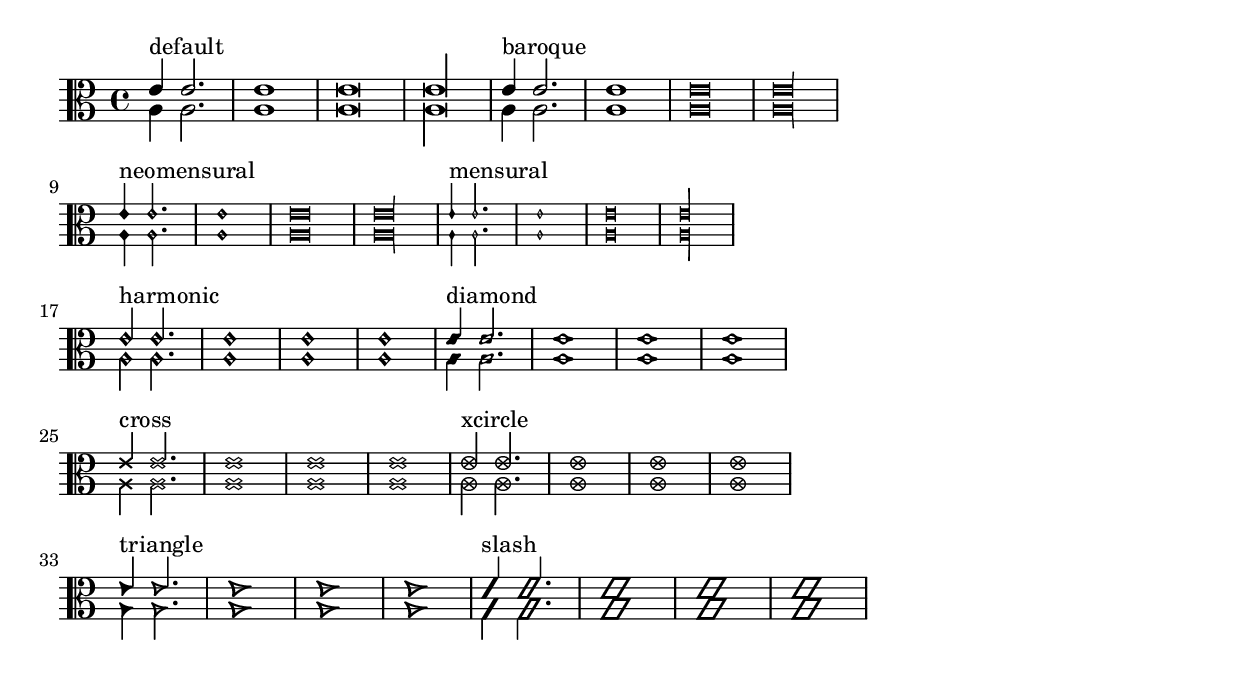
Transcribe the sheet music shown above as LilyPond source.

\version "2.1.26"
\header{
texidoc="
Note head shapes may be set from several choices.  
The stem endings should be adjusted according to the note head.  
If you want different note head styles on one stem,
you must create a special context.

Harmonic notes have a different shape and different
dimensions. 
"
}

pattern = \notes <<
      \new Voice {
        \override Stem  #'direction = #UP
        e'4
         e'2. e'1 e'\breve*1/2 e'\longa*1/4
      }
      \new Voice {
        \override Stem  #'direction = #DOWN
         a4 a2. a1 a\breve*1/2 a\longa*1/4
      }
    >>

\score {
  \notes \transpose c c {
    \clef C

    \override Staff.NoteHead  #'style = #'default
    s1*0^\markup { "default" }
    \pattern

    \override Staff.NoteHead  #'style = #'baroque
    s1*0^\markup { "baroque" }
    \pattern
        \break

    \override Staff.NoteHead  #'style = #'neo_mensural
    s1*0^\markup { "neomensural" }
    \pattern

    \override Staff.NoteHead  #'style = #'mensural
    s1*0^\markup { "mensural" }
    \pattern
    
    \break

    \override Staff.NoteHead  #'style = #'harmonic
    s1*0^\markup { "harmonic" }
    \pattern

    \override Staff.NoteHead  #'style = #'diamond
    s1*0^\markup { "diamond" }
    \pattern
    \break

    \override Staff.NoteHead  #'style = #'cross
    s1*0^\markup { "cross" }
    \pattern

    \override Staff.NoteHead  #'style = #'xcircle
    s1*0^\markup { "xcircle" }
\pattern
    
    \break

    \override Staff.NoteHead  #'style = #'triangle
    s1*0^\markup { "triangle" }
    \pattern
    

    \override Staff.NoteHead  #'style = #'slash
    s1*0^\markup { "slash" }
    \pattern
    \break
  }

  \paper {
    indent = 0.0
    raggedright = ##t
  }
}
